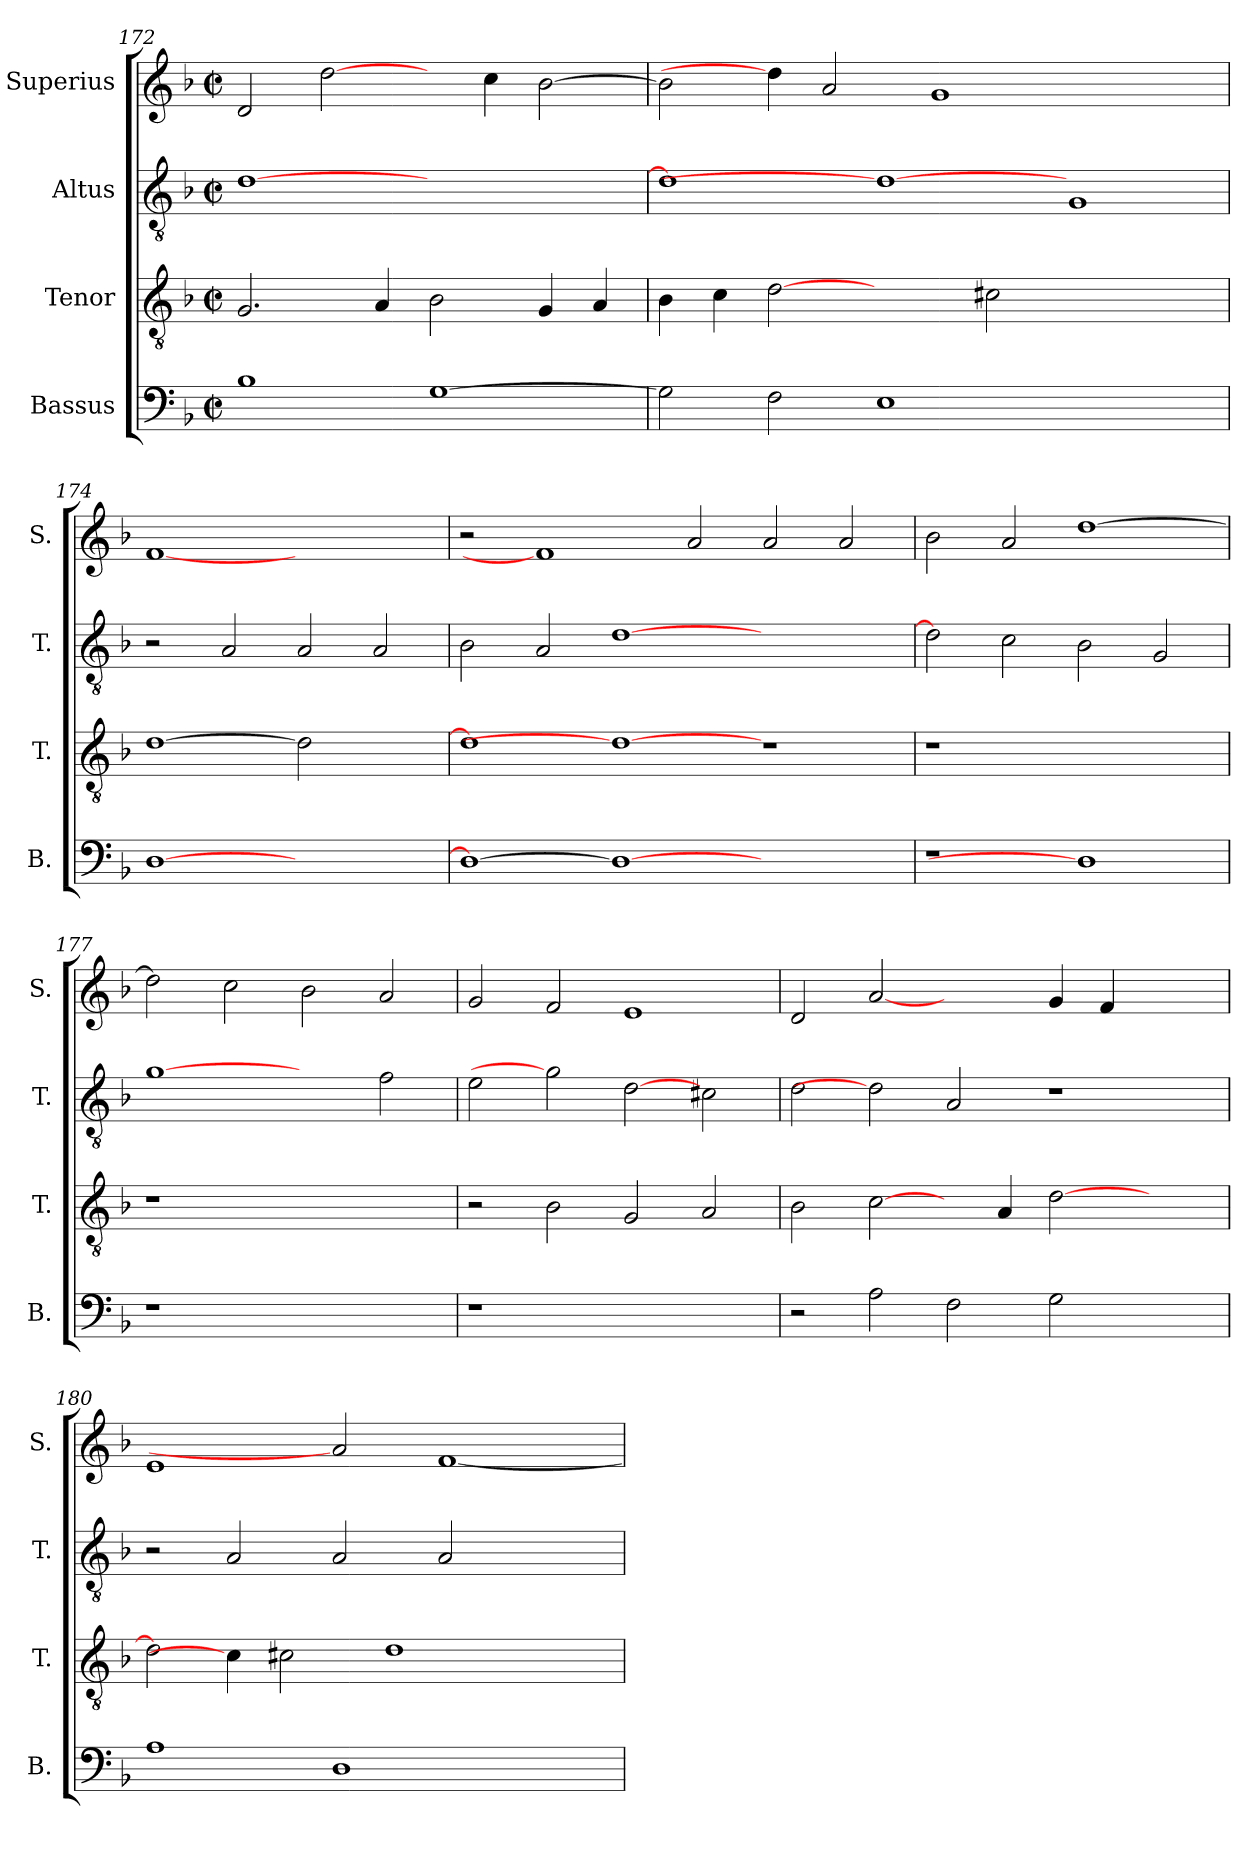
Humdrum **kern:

**kern	**kern	**kern	**kern
*part4	*part3	*part2	*part1
*staff4	*staff3	*staff2	*staff1
*I"Bassus	*I"Tenor	*I"Altus	*I"Superius
*I'B.	*I'T.	*I'T.	*I'S.
*clefF4	*clefGv2	*clefGv2	*clefG2
*	*ITrd7c12	*ITrd7c12	*
*k[b-]	*k[b-]	*k[b-]	*k[b-]
*F:	*F:	*F:	*F:
*M2/2	*M2/2	*M2/2	*M2/2
*met(c|)	*met(c|)	*met(c|)	*met(c|)
=172	=172	=172	=172
1B-i	2.GGi/	[>1Di	2di/
.	.	.	[2ddi\
.	4AAi/	.	.
[>1Gi	2BB-i\	1ryy	4ryy
.	.	.	4cci\
.	4GGi/	.	[>2b-i\
.	4AAi/	.	.
=173	=173	=173	=173
2Gi\]	4BB-i\	1Di]	2b-i\]
.	4Ci\	.	.
2Fi\	[2Di	.	4ddi\]
.	.	.	2ai/
1Ei	2ryy	1Di_	.
.	.	.	1gi
.	2C#Xi\	.	.
1ryy	1ryy	1GGi	.
.	.	.	2.ryy
=174	=174	=174	=174
[>1Di	[>1Di	2r	[1fi
.	.	2AAi/	.
1ryy	2Di]	2AAi/	1ryy
.	2ryy	2AAi/	.
=175	=175	=175	=175
1Di_>	1Di]	2BB-i\	2r
.	.	2AAi/	1fi]
1Di_	1Di_	[>1Di	.
.	.	.	2ai/
1ryy	1r	1ryy	2ai/
.	.	.	2ai/
!!LO:LB:g=z
=176	=176	=176	=176
!LO:N:vis=1	!LO:N:vis=1	!	!
1r	1r	2Di\]	2b-i\
.	.	2Ci\	2ai/
1Di]	1ryy	2BB-i\	[>1ddi
.	.	2GGi/	.
=177	=177	=177	=177
!LO:N:vis=1	!LO:N:vis=1	!	!
1r	1r	[1Gi	2ddi\]
.	.	.	2cci\
1ryy	1ryy	2ryy	2b-i\
.	.	2Fi\	2ai/
=178	=178	=178	=178
!LO:N:vis=1	!	!	!
1r	2r	2Ei\	2gi/
.	2BB-i\	2Gi]	2fi/
1ryy	2GGi/	[2Di	1ei
.	2AAi/	2C#Xi\	.
=179	=179	=179	=179
2r	2BB-i\	2Di\	2di/
2Ai\	[2Ci\	2Di]	[2ai
2Fi\	4ryy	2AAi/	2ryy
.	4AAi/	.	.
2Gi\	[>2Di\	1r	4gi/
.	.	.	4fi/
2ryy	2ryy	.	2ryy
=180	=180	=180	=180
1Ai	2Di\]	2r	1ei
.	4Ci\]	2AAi/	.
.	2C#Xi\	.	.
1Di	.	2AAi/	2ai]
.	1Di	.	.
.	.	2AAi/	[<1fi
2ryy	.	2ryy	.
.	4ryy	.	.
=	=	=	=
*-	*-	*-	*-
